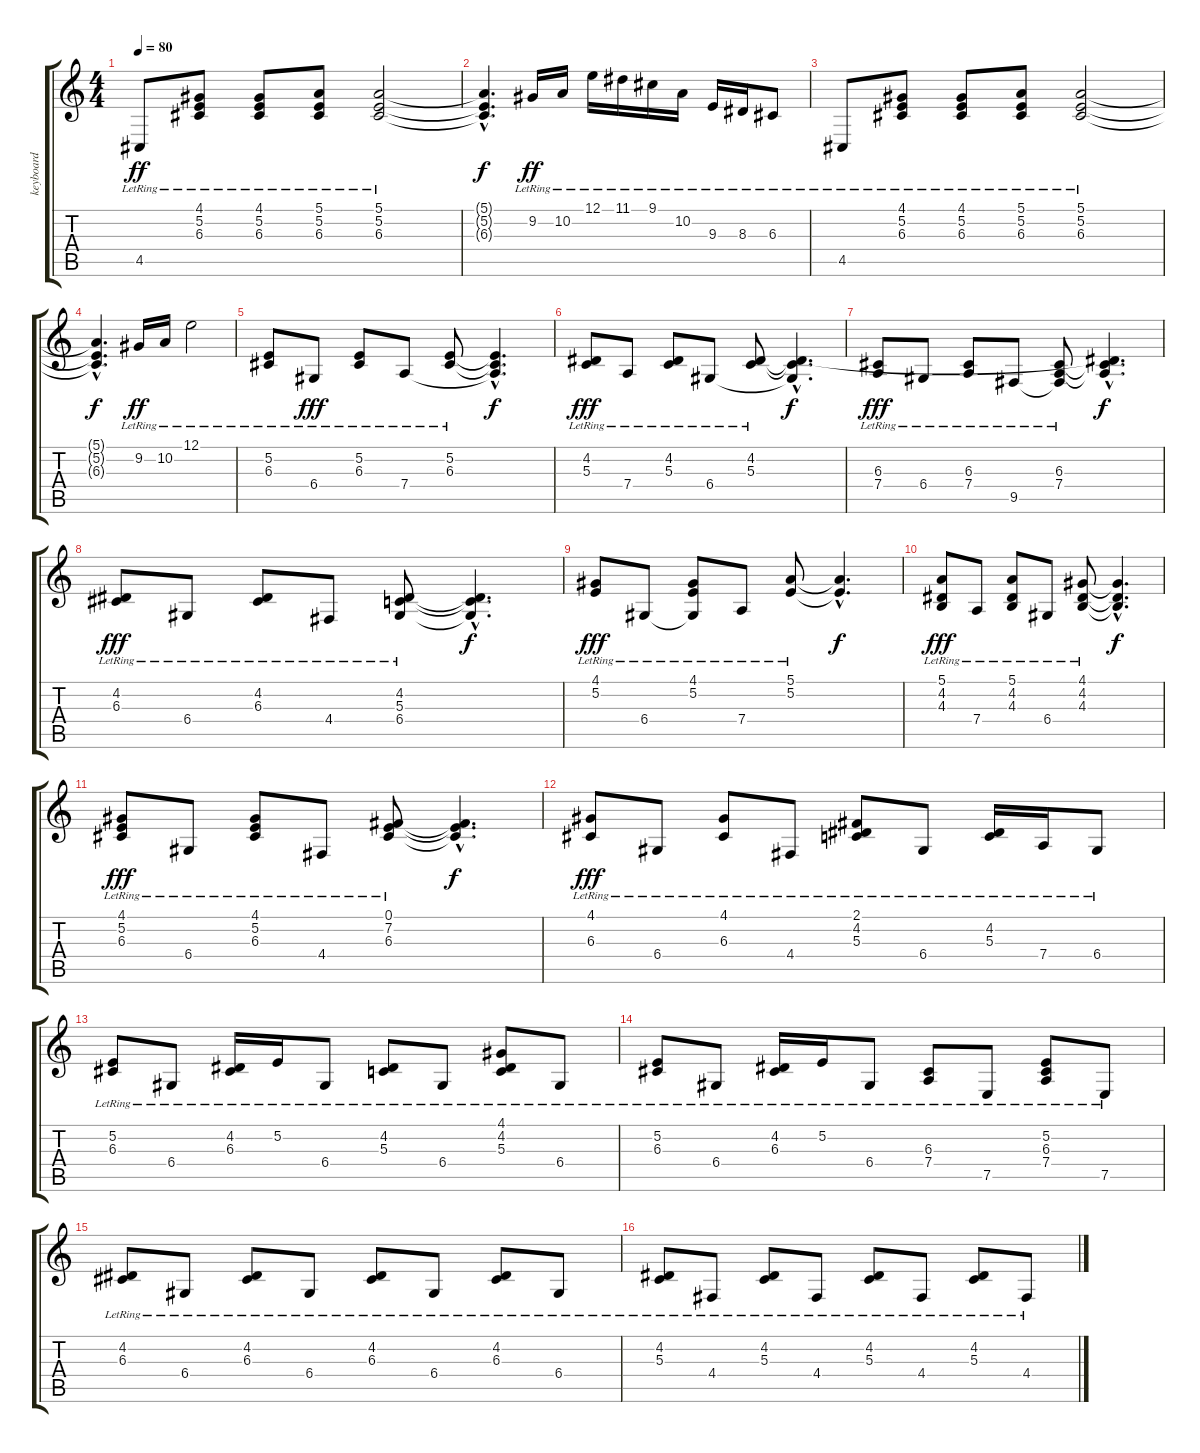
\track ("keyboard" "keyboard") {instrument brightacousticpiano}
\staff {score tabs}
\tuning (E4 B3 G3 D3 A2 E2) {hide}
\ts (4 4)
\tempo 80
\clef g2
\ks c
4.5{lr}.8{dy ff instrument brightacousticpiano} (4.1{lr} 5.2{lr} 6.3{lr}).8 (4.1{lr} 5.2{lr} 6.3{lr}).8 (5.1{lr} 5.2{lr} 6.3{lr}).8 (5.1{lr} 5.2{lr} 6.3{lr}).2 |
(5.1{hac t} 5.2{hac t} 6.3{hac t}).4{d dy f} 9.2{lr}.16{dy ff} 10.2{lr}.16 12.1{lr}.16 11.1{lr}.16 9.1{lr}.16 10.2{lr}.16 9.3{lr}.16 8.3{lr}.16 6.3{lr}.8 |
4.5{lr}.8 (4.1{lr} 5.2{lr} 6.3{lr}).8 (4.1{lr} 5.2{lr} 6.3{lr}).8 (5.1{lr} 5.2{lr} 6.3{lr}).8 (5.1{lr} 5.2{lr} 6.3{lr}).2 |
(5.1{hac t} 5.2{hac t} 6.3{hac t}).4{d dy f} 9.2{lr}.16{dy ff} 10.2{lr}.16 12.1{lr}.2 |
(5.2{lr} 6.3{lr}).8 6.4{lr}.8{dy fff} (5.2{lr} 6.3{lr}).8 7.4{lr}.8 (5.2{lr} 6.3{lr}).8 (5.2{hac t} 6.3{hac t} 7.4{hac t}).4{d dy f} |
(4.2{lr} 5.3{lr}).8{dy fff} 7.4{lr}.8 (4.2{lr} 5.3{lr}).8 6.4{lr}.8 (4.2{lr} 5.3{lr}).8 (4.2{hac t} 5.3{hac t} 6.4{hac t}).4{d dy f} |
(6.3{lr} 7.4{lr}).8{dy fff} 6.4{lr}.8 (6.3{lr} 7.4{lr}).8 9.5{lr}.8 (6.3{lr} 7.4{lr} 9.5{t}).8 (4.2{hac t} 6.3{hac t} 7.4{hac t}).4{d dy f} |
(4.2{lr} 6.3{lr}).8{dy fff} 6.4{lr}.8 (4.2{lr} 6.3{lr}).8 4.4{lr}.8 (4.2{lr} 5.3{lr} 6.4{lr}).8 (4.2{hac t} 5.3{hac t} 6.4{hac t}).4{d dy f} |
(4.1{lr} 5.2{lr}).8{dy fff} 6.4{lr}.8 (4.1{lr} 5.2{lr} 6.4{t}).8 7.4{lr}.8 (5.1{lr} 5.2{lr}).8 (5.1{hac t} 5.2{hac t}).4{d dy f} |
(5.1{lr} 4.2{lr} 4.3{lr}).8{dy fff} 7.4{lr}.8 (5.1{lr} 4.2{lr} 4.3{lr}).8 6.4{lr}.8 (4.1{lr} 4.2{lr} 4.3{lr}).8 (4.1{hac t} 4.2{hac t} 4.3{hac t}).4{d dy f} |
(4.1{lr} 5.2{lr} 6.3{lr}).8{dy fff} 6.4{lr}.8 (4.1{lr} 5.2{lr} 6.3{lr}).8 4.4{lr}.8 (0.1{lr} 7.2{lr} 6.3{lr}).8 (0.1{hac t} 7.2{hac t} 6.3{hac t}).4{d dy f} |
(4.1{lr} 6.3{lr}).8{dy fff} 6.4{lr}.8 (4.1{lr} 6.3{lr}).8 4.4{lr}.8 (2.1{lr} 4.2{lr} 5.3{lr}).8 6.4{lr}.8 (4.2{lr} 5.3{lr}).16 7.4{lr}.16 6.4{lr}.8 |
(5.2{lr} 6.3{lr}).8 6.4{lr}.8 (4.2{lr} 6.3{lr}).16 5.2{lr}.16 6.4{lr}.8 (4.2{lr} 5.3{lr}).8 6.4{lr}.8 (4.1{lr} 4.2{lr} 5.3{lr}).8 6.4{lr}.8 |
(5.2{lr} 6.3{lr}).8 6.4{lr}.8 (4.2{lr} 6.3{lr}).16 5.2{lr}.16 6.4{lr}.8 (6.3{lr} 7.4{lr}).8 7.5{lr}.8 (5.2{lr} 6.3{lr} 7.4{lr}).8 7.5{lr}.8 |
(4.2{lr} 6.3{lr}).8 6.4{lr}.8 (4.2{lr} 6.3{lr}).8 6.4{lr}.8 (4.2{lr} 6.3{lr}).8 6.4{lr}.8 (4.2{lr} 6.3{lr}).8 6.4{lr}.8 |
(4.2{lr} 5.3{lr}).8 4.4{lr}.8 (4.2{lr} 5.3{lr}).8 4.4{lr}.8 (4.2{lr} 5.3{lr}).8 4.4{lr}.8 (4.2{lr} 5.3{lr}).8 4.4{lr}.8
